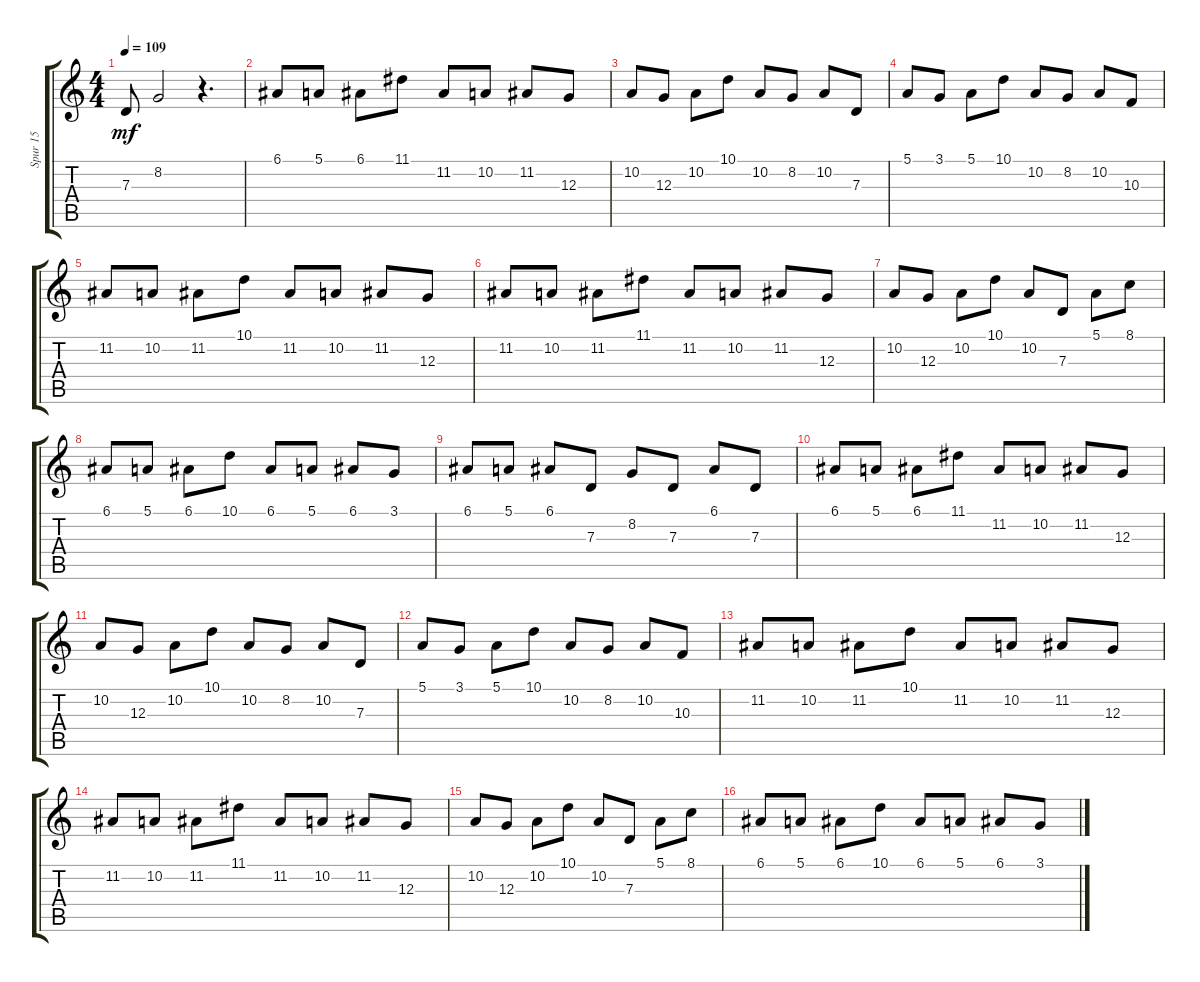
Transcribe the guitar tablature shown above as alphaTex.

\track ("Spur 15" "Spur 15") {instrument harmonica}
\staff {score tabs}
\tuning (E4 B3 G3 D3 A2 E2) {hide}
\ts (4 4)
\tempo 109
\clef g2
\ks c
7.3.8{dy mf} 8.2.2 r.4{d} |
6.1.8{instrument acousticgrandpiano} 5.1.8 6.1.8 11.1.8 11.2.8 10.2.8 11.2.8 12.3.8 |
10.2.8 12.3.8 10.2.8 10.1.8 10.2.8 8.2.8 10.2.8 7.3.8 |
5.1.8 3.1.8 5.1.8 10.1.8 10.2.8 8.2.8 10.2.8 10.3.8 |
11.2.8 10.2.8 11.2.8 10.1.8 11.2.8 10.2.8 11.2.8 12.3.8 |
11.2.8 10.2.8 11.2.8 11.1.8 11.2.8 10.2.8 11.2.8 12.3.8 |
10.2.8 12.3.8 10.2.8 10.1.8 10.2.8 7.3.8 5.1.8 8.1.8 |
6.1.8 5.1.8 6.1.8 10.1.8 6.1.8 5.1.8 6.1.8 3.1.8 |
6.1.8 5.1.8 6.1.8 7.3.8 8.2.8 7.3.8 6.1.8 7.3.8 |
6.1.8 5.1.8 6.1.8 11.1.8 11.2.8 10.2.8 11.2.8 12.3.8 |
10.2.8 12.3.8 10.2.8 10.1.8 10.2.8 8.2.8 10.2.8 7.3.8 |
5.1.8 3.1.8 5.1.8 10.1.8 10.2.8 8.2.8 10.2.8 10.3.8 |
11.2.8 10.2.8 11.2.8 10.1.8 11.2.8 10.2.8 11.2.8 12.3.8 |
11.2.8 10.2.8 11.2.8 11.1.8 11.2.8 10.2.8 11.2.8 12.3.8 |
10.2.8 12.3.8 10.2.8 10.1.8 10.2.8 7.3.8 5.1.8 8.1.8 |
6.1.8 5.1.8 6.1.8 10.1.8 6.1.8 5.1.8 6.1.8 3.1.8
